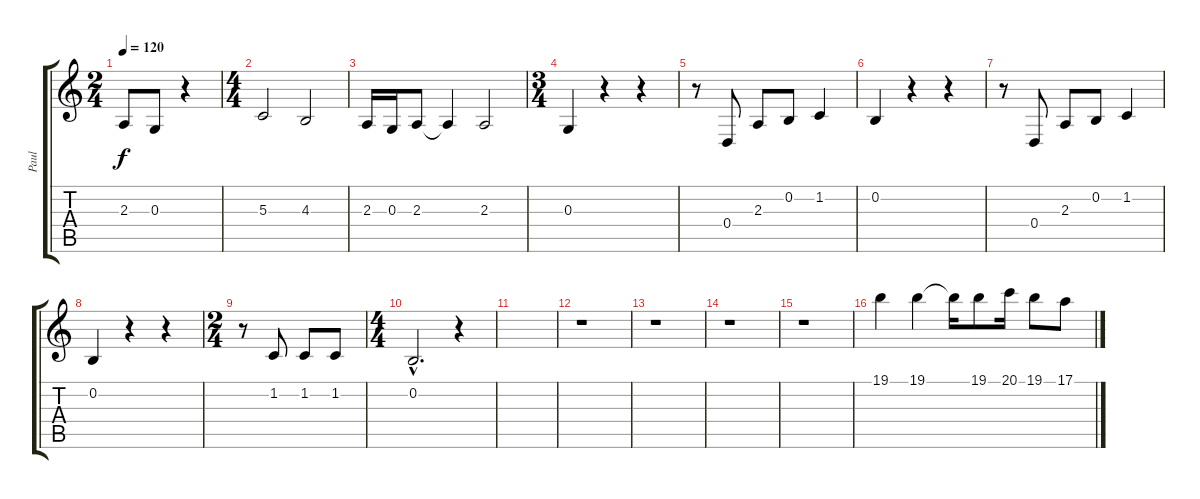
\track ("Paul" "Paul") {instrument clarinet}
\staff {score tabs}
\tuning (E4 B3 G3 D3 A2 E2) {hide}
\ts (2 4)
\tempo 120
\clef g2
\ks c
2.3{t}.8{dy f} 0.3.8 r.4 |
\ts (4 4)
5.3.2 4.3.2 |
2.3.16 0.3.16 2.3.8 2.3{t}.4 2.3.2 |
\ts (3 4)
0.3.4 r.4 r.4 |
r.8 0.4.8 2.3.8 0.2.8 1.2.4 |
0.2.4 r.4 r.4 |
r.8 0.4.8 2.3.8 0.2.8 1.2.4 |
0.2.4 r.4 r.4 |
\ts (2 4)
r.8 1.2.8 1.2.8 1.2.8 |
\ts (4 4)
0.2{hac}.2{d} r.4 |
|
r.1 |
r.1 |
r.1 |
r.1 |
19.1.4{volume 16 instrument whistle} 19.1.4 19.1{t}.16 19.1.8 20.1.16 19.1.8 17.1.8
